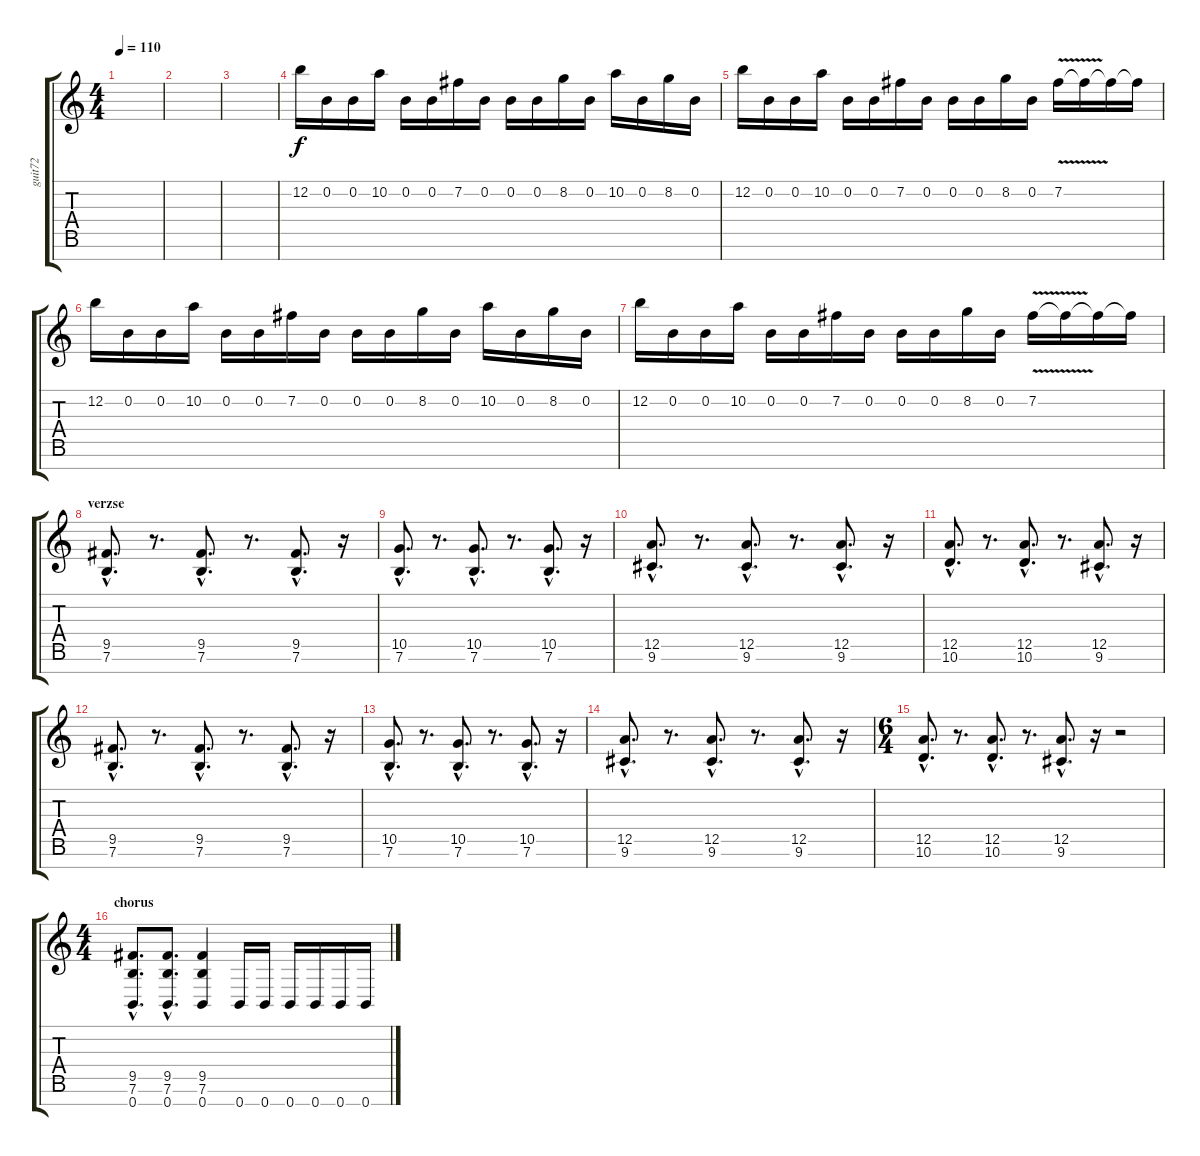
\track ("guit72" "guit72") {instrument distortionguitar}
\staff {score tabs}
\tuning (E4 B3 G3 D3 A2 E2 B1) {hide}
\ts (4 4)
\tempo 110
\clef g2
\ks c
|
|
|
12.2.16 0.2.16 0.2.16 10.2.16 0.2.16 0.2.16 7.2.16 0.2.16 0.2.16 0.2.16 8.2.16 0.2.16 10.2.16 0.2.16 8.2.16 0.2.16 |
12.2.16 0.2.16 0.2.16 10.2.16 0.2.16 0.2.16 7.2.16 0.2.16 0.2.16 0.2.16 8.2.16 0.2.16 7.2{v}.16 7.2{t}.16 7.2{t}.16 7.2{t}.16 |
12.2.16 0.2.16 0.2.16 10.2.16 0.2.16 0.2.16 7.2.16 0.2.16 0.2.16 0.2.16 8.2.16 0.2.16 10.2.16 0.2.16 8.2.16 0.2.16 |
12.2.16 0.2.16 0.2.16 10.2.16 0.2.16 0.2.16 7.2.16 0.2.16 0.2.16 0.2.16 8.2.16 0.2.16 7.2{v}.16 7.2{t}.16 7.2{t}.16 7.2{t}.16 |
\section ("" "verzse")
(9.5{hac} 7.6{hac}).8{d} r.8{d} (9.5{hac} 7.6{hac}).8{d} r.8{d} (9.5{hac} 7.6{hac}).8{d} r.16 |
(10.5{hac} 7.6{hac}).8{d} r.8{d} (10.5{hac} 7.6{hac}).8{d} r.8{d} (10.5{hac} 7.6{hac}).8{d} r.16 |
(12.5{hac} 9.6{hac}).8{d} r.8{d} (12.5{hac} 9.6{hac}).8{d} r.8{d} (12.5{hac} 9.6{hac}).8{d} r.16 |
(12.5{hac} 10.6{hac}).8{d} r.8{d} (12.5{hac} 10.6{hac}).8{d} r.8{d} (12.5{hac} 9.6{hac}).8{d} r.16 |
(9.5{hac} 7.6{hac}).8{d} r.8{d} (9.5{hac} 7.6{hac}).8{d} r.8{d} (9.5{hac} 7.6{hac}).8{d} r.16 |
(10.5{hac} 7.6{hac}).8{d} r.8{d} (10.5{hac} 7.6{hac}).8{d} r.8{d} (10.5{hac} 7.6{hac}).8{d} r.16 |
(12.5{hac} 9.6{hac}).8{d} r.8{d} (12.5{hac} 9.6{hac}).8{d} r.8{d} (12.5{hac} 9.6{hac}).8{d} r.16 |
\ts (6 4)
(12.5{hac} 10.6{hac}).8{d} r.8{d} (12.5{hac} 10.6{hac}).8{d} r.8{d} (12.5{hac} 9.6{hac}).8{d} r.16 r.2 |
\ts (4 4)
\section ("" "chorus")
(9.5{hac} 7.6{hac} 0.7{hac}).8{d} (9.5{hac} 7.6{hac} 0.7{hac}).8{d} (9.5 7.6 0.7).4 0.7.16 0.7.16 0.7.16 0.7.16 0.7.16 0.7.16
